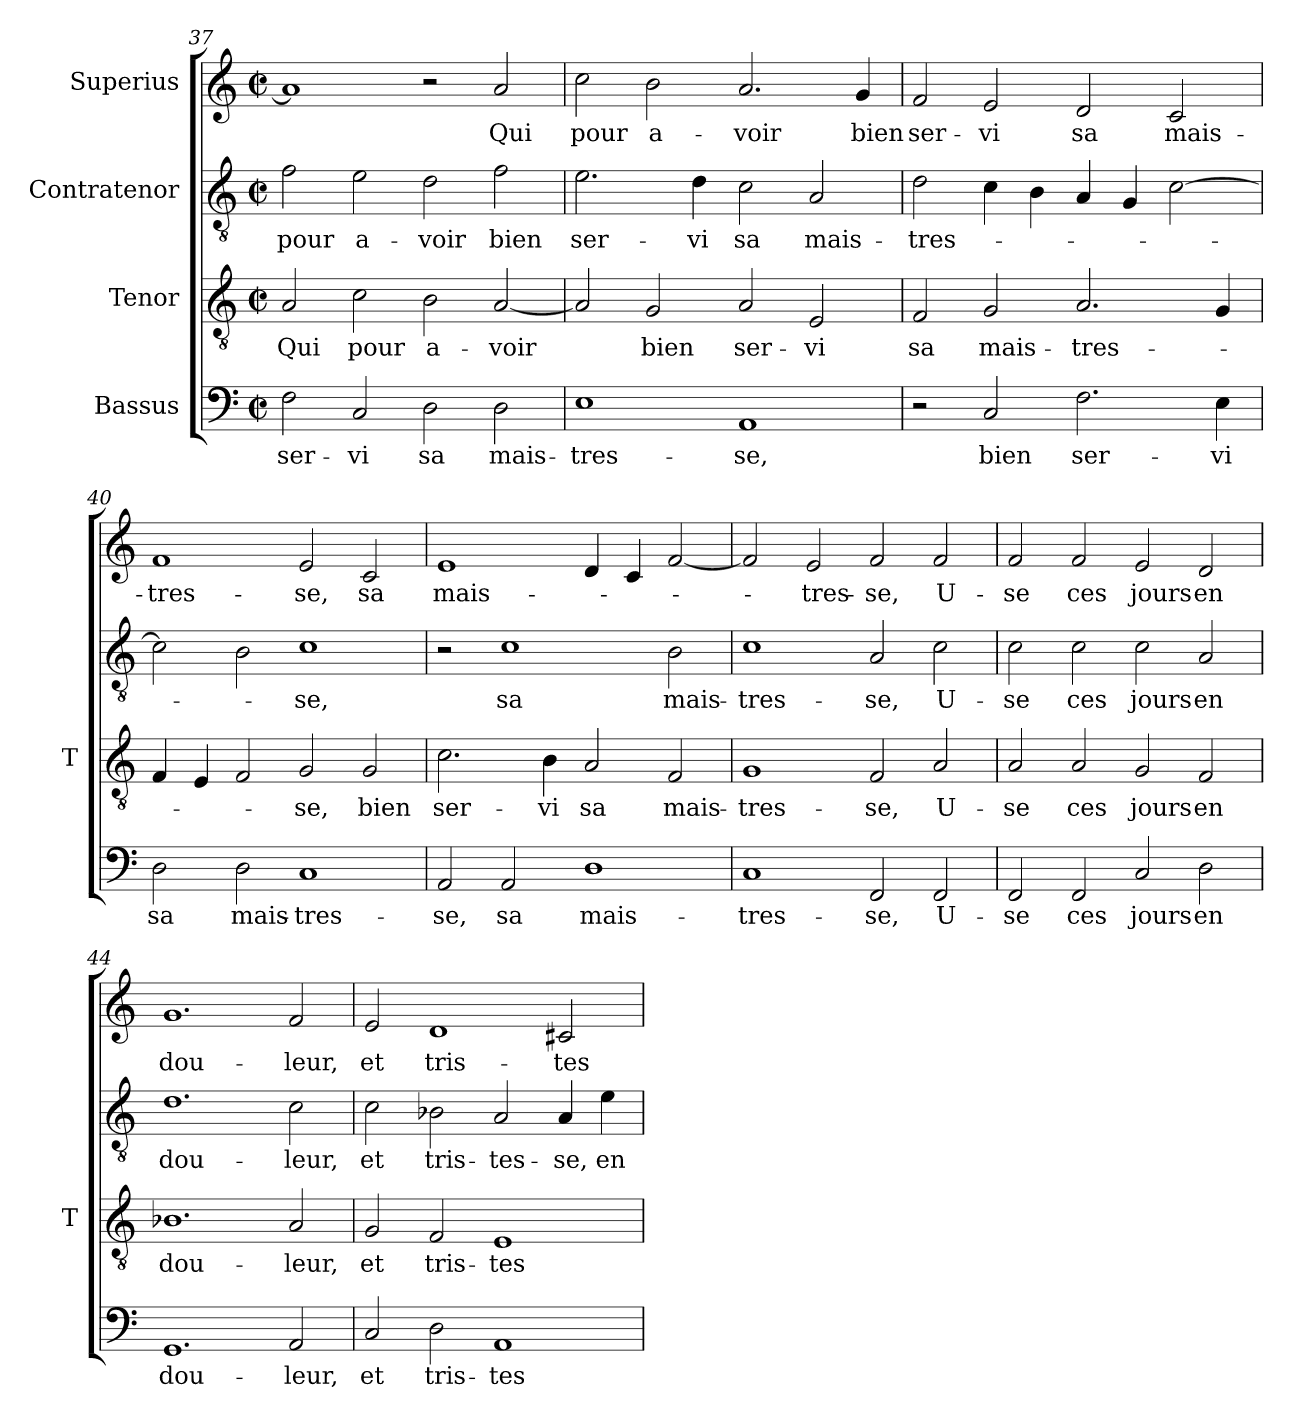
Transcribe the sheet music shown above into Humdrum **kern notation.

**kern	**text	**kern	**text	**kern	**text	**kern	**text
*part4	*part4	*part3	*part3	*part2	*part2	*part1	*part1
*staff4	*staff4	*staff3	*staff3	*staff2	*staff2	*staff1	*staff1
*I"Bassus	*	*I"Tenor	*	*I"Contratenor	*	*I"Superius	*
*	*	*I'T	*	*	*	*	*
*clefF4	*	*clefGv2	*	*clefGv2	*	*clefG2	*
*k[]	*	*k[]	*	*k[]	*	*k[]	*
*C:	*	*C:	*	*C:	*	*C:	*
*M2/2	*	*M2/2	*	*M2/2	*	*M2/2	*
*met(c|)	*	*met(c|)	*	*met(c|)	*	*met(c|)	*
=37	=37	=37	=37	=37	=37	=37	=37
2F	ser-	2A	-Qui	2f	-pour	1a]	.
2C	-vi	2c	-pour	2e	a-	.	.
2D	-sa	2B	a-	2d	-voir	2r	.
2D	mais-	[2A	-voir	2f	-bien	2a	-Qui
=38	=38	=38	=38	=38	=38	=38	=38
1E	tres-	2A]	.	2.e	ser-	2cc	-pour
.	.	2G	-bien	.	.	2b	a-
.	.	.	.	4d	-vi	.	.
1AA	-se,	2A	ser-	2c	-sa	2.a	-voir
.	.	2E	-vi	2A	mais-	.	.
.	.	.	.	.	.	4g	-bien
=39	=39	=39	=39	=39	=39	=39	=39
2r	.	2F	-sa	2d	tres-	2f	ser-
2C	-bien	2G	mais-	4c	.	2e	-vi
.	.	.	.	4B	.	.	.
2.F	ser-	2.A	tres-	4A	.	2d	-sa
.	.	.	.	4G	.	.	.
.	.	.	.	[2c	.	2c	mais-
4E	-vi	4G	.	.	.	.	.
!!LO:LB:g=z
=40	=40	=40	=40	=40	=40	=40	=40
2D	-sa	4F	.	2c]	.	1f	tres-
.	.	4E	.	.	.	.	.
2D	mais-	2F	.	2B	.	.	.
1C	tres-	2G	-se,	1c	-se,	2e	-se,
.	.	2G	-bien	.	.	2c	-sa
=41	=41	=41	=41	=41	=41	=41	=41
2AA	-se,	2.c	ser-	2r	.	1e	mais-
2AA	-sa	.	.	1c	-sa	.	.
.	.	4B	-vi	.	.	.	.
1D	mais-	2A	-sa	.	.	4d	.
.	.	.	.	.	.	4c	.
.	.	2F	mais-	2B	mais-	[2f	.
=42	=42	=42	=42	=42	=42	=42	=42
1C	tres-	1G	tres-	1c	tres-	2f]	.
.	.	.	.	.	.	2e	tres-
2FF	-se,	2F	-se,	2A	-se,	2f	-se,
2FF	U-	2A	U-	2c	U-	2f	U-
=43	=43	=43	=43	=43	=43	=43	=43
2FF	-se	2A	-se	2c	-se	2f	-se
2FF	-ces	2A	-ces	2c	-ces	2f	-ces
2C	-jours	2G	-jours	2c	-jours	2e	-jours
2D	-en	2F	-en	2A	-en	2d	-en
!!LO:PB:g=z
=44	=44	=44	=44	=44	=44	=44	=44
1.GG	dou-	1.B-X	dou-	1.d	dou-	1.g	dou-
2AA	-leur,	2A	-leur,	2c	-leur,	2f	-leur,
=45	=45	=45	=45	=45	=45	=45	=45
2C	-et	2G	-et	2c	-et	2e	-et
2D	tris-	2F	tris-	2B-X	tris-	1d	tris-
1AA	tes-	1E	tes-	2A	tes-	.	.
.	.	.	.	4A	-se,	2c#X	tes-
.	.	.	.	4e	-en	.	.
=	=	=	=	=	=	=	=
*-	*-	*-	*-	*-	*-	*-	*-
